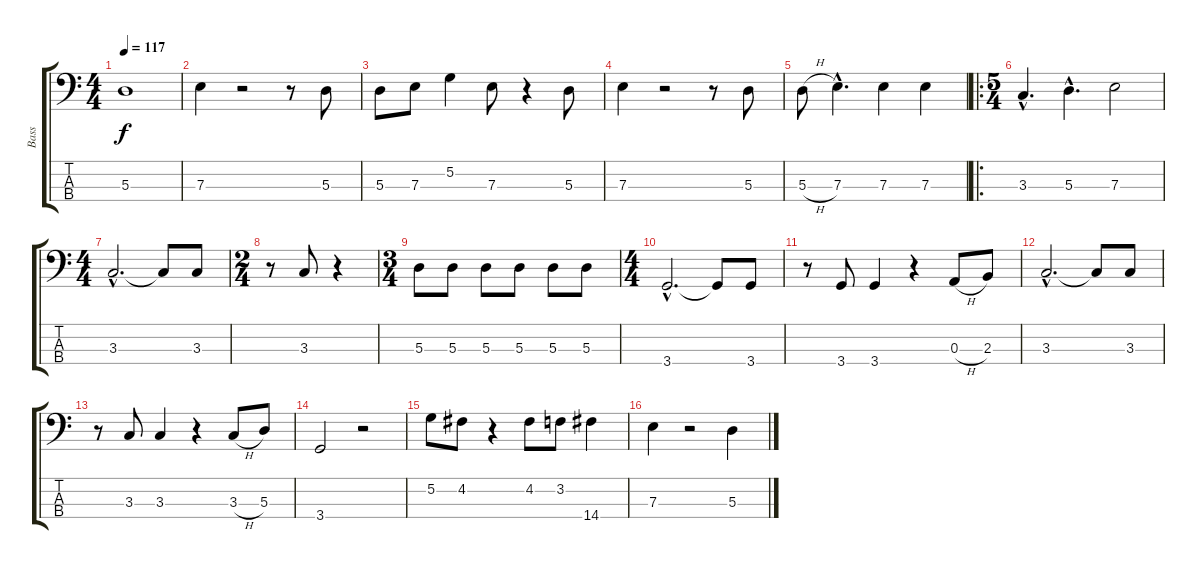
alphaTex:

\track ("Bass" "Bass") {instrument electricbassfinger}
\staff {score tabs}
\tuning (G2 D2 A1 E1) {hide}
\ts (4 4)
\tempo 117
\clef f4
\ks c
5.3.1{dy f} |
7.3.4 r.2 r.8 5.3.8 |
5.3.8 7.3.8 5.2.4 7.3.8 r.4 5.3.8 |
7.3.4 r.2 r.8 5.3.8 |
5.3{h}.8 7.3{hac}.4{d} 7.3.4 7.3.4 |
\ro
\ts (5 4)
3.3{hac}.4{d} 5.3{hac}.4{d} 7.3.2 |
\ts (4 4)
3.3{hac}.2{d} 3.3{t}.8 3.3.8 |
\ts (2 4)
r.8 3.3.8 r.4 |
\ts (3 4)
5.3.8 5.3.8 5.3.8 5.3.8 5.3.8 5.3.8 |
\ts (4 4)
3.4{hac}.2{d} 3.4{t}.8 3.4.8 |
r.8 3.4.8 3.4.4 r.4 0.3{h}.8 2.3.8 |
3.3{hac}.2{d} 3.3{t}.8 3.3.8 |
r.8 3.3.8 3.3.4 r.4 3.3{h}.8 5.3.8 |
3.4.2 r.2 |
5.2.8 4.2.8 r.4 4.2.8 3.2.8 14.4.4 |
7.3.4 r.2 5.3.4
